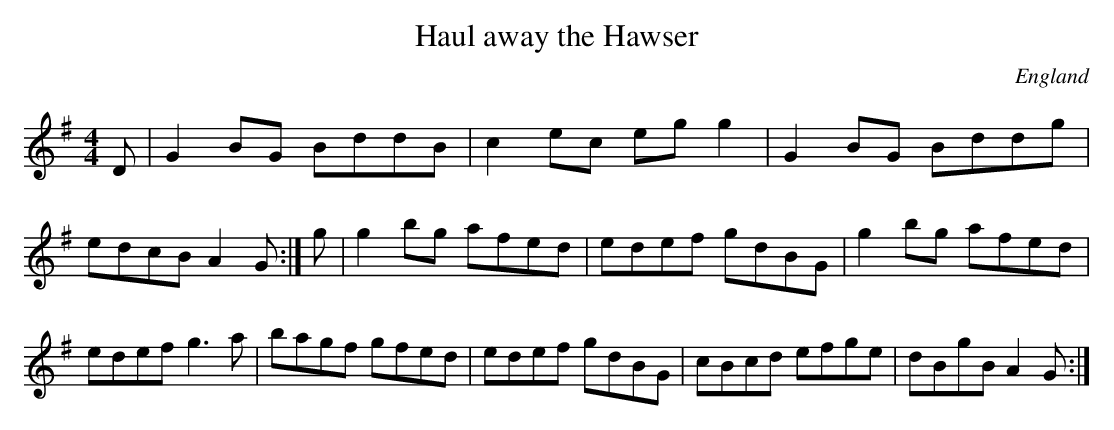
X:1
T:Haul away the Hawser
M:4/4
O:England
K:G
D|\
G2BG BddB| c2ec egg2| G2BG Bddg| edcB A2G:|\
g|\
g2bg afed| edef gdBG| g2bg afed| edef g3a|\
bagf gfed| edef gdBG| cBcd efge| dBgB A2G:|
